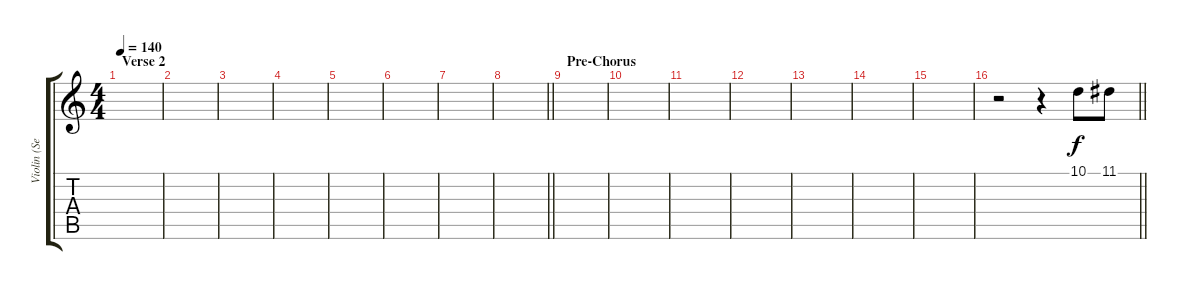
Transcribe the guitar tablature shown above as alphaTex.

\track ("Violin (Sean Mackin)" "Violin (Se") {instrument violin}
\staff {score tabs}
\tuning (E4 B3 G3 D3 A2 E2) {hide}
\ts (4 4)
\section ("" "Verse 2")
\tempo 140
\clef g2
\ks c
|
|
|
|
|
|
|
\barLineRight lightlight
|
\section ("" "Pre-Chorus")
|
|
|
|
|
|
|
\barLineRight lightlight
r.2 r.4 10.1.8 11.1.8
